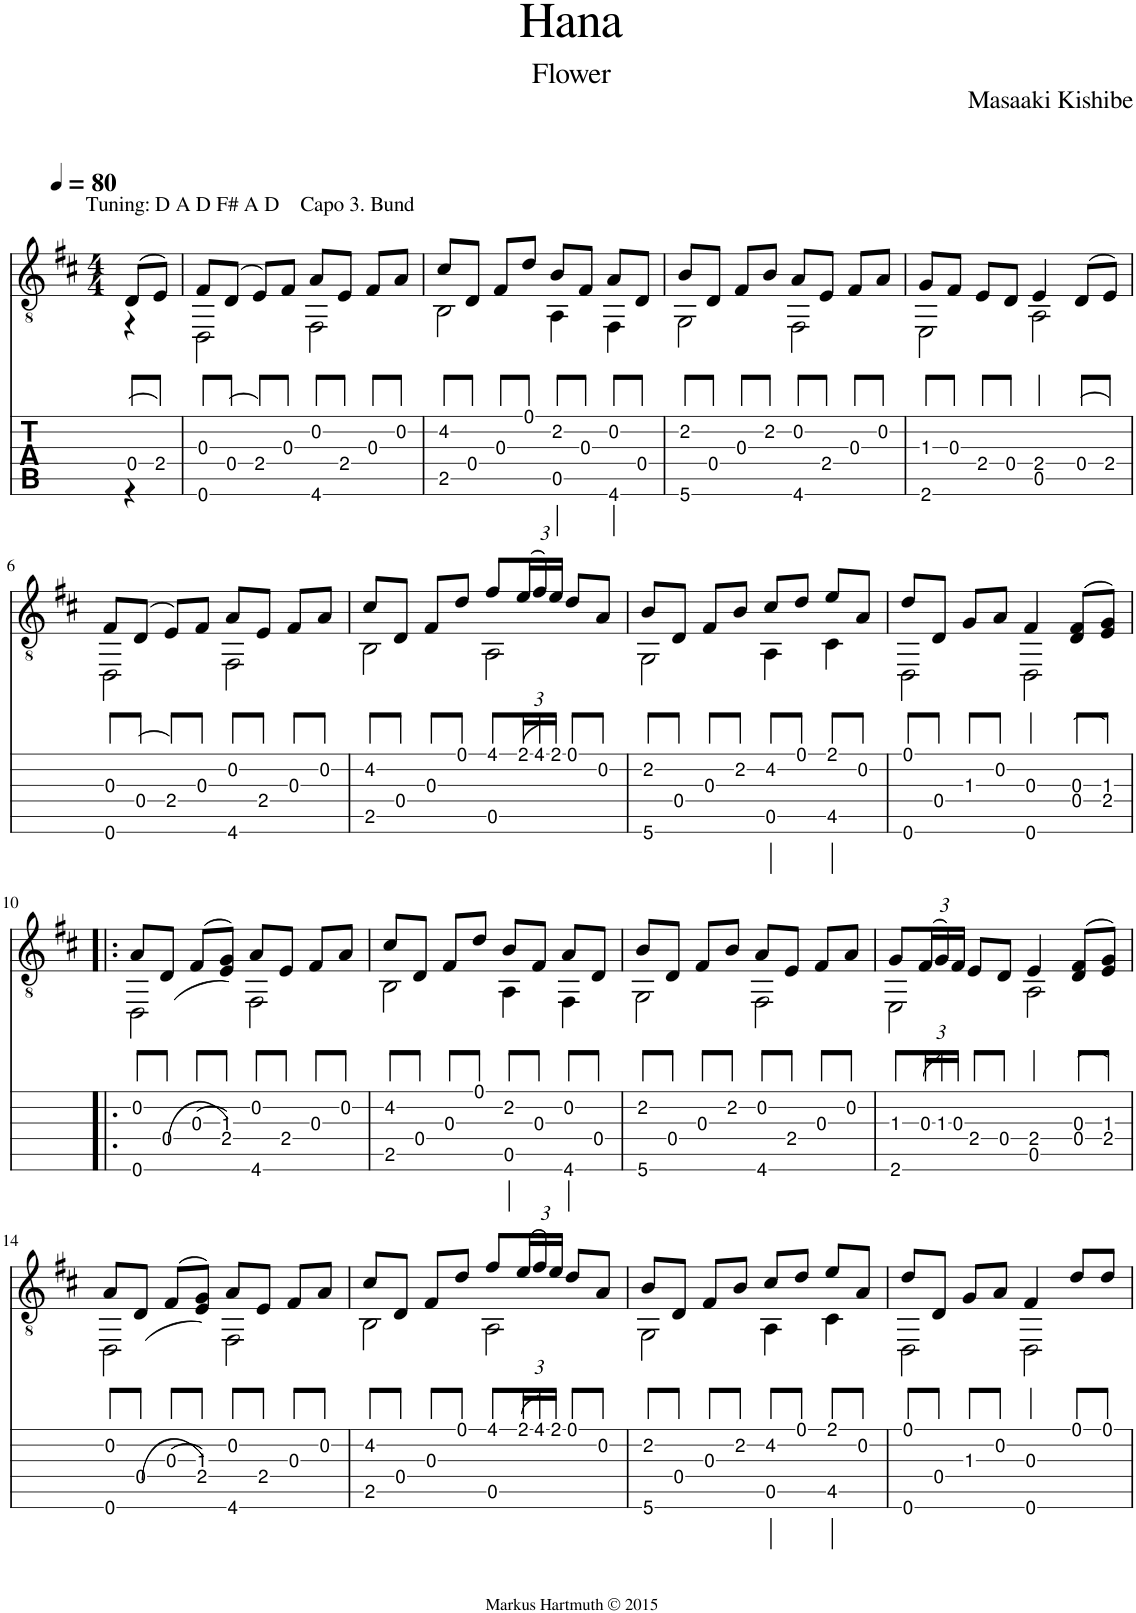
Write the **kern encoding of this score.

**kern	**kern
*part1	*part1
*staff2	*staff1
*I"Guitar	*
*I'Guit.	*
*stria6	*
*	*clefGv2
*k[f#c#]	*k[f#c#]
*M4/4	*M4/4
*MM80	*MM80
=1	=1
*^	*^
!	!	!LO:TX:a:t=Tuning&colon; D A D F# A D    Capo 3. Bund	!
8D/L	4r	(8D/L	4r
8E/J	.	8E/J)	.
=2	=2	=2	=2
8F#/L	2DD	8F#/L	2DD\
8D/J	.	(8D/J	.
8E/L	.	8E/L)	.
8F#/J	.	8F#/J	.
8A/L	2FF#	8A/L	2FF#\
8E/J	.	8E/J	.
8F#/L	.	8F#/L	.
8A/J	.	8A/J	.
=3	=3	=3	=3
8c#/L	2BB	8c#/L	2BB\
8D/J	.	8D/J	.
8F#/L	.	8F#/L	.
8d/J	.	8d/J	.
8B/L	4AA\	8B/L	4AA\
8F#/J	.	8F#/J	.
8A/L	4FF#\	8A/L	4FF#\
8D/J	.	8D/J	.
=4	=4	=4	=4
8B/L	2GG	8B/L	2GG\
8D/J	.	8D/J	.
8F#/L	.	8F#/L	.
8B/J	.	8B/J	.
8A/L	2FF#	8A/L	2FF#\
8E/J	.	8E/J	.
8F#/L	.	8F#/L	.
8A/J	.	8A/J	.
=5	=5	=5	=5
8G/L	2EE	8G/L	2EE\
8F#/J	.	8F#/J	.
8E/L	.	8E/L	.
8D/J	.	8D/J	.
4E/	2AA	4E/	2AA\
8D/L	.	(8D/L	.
8E/J	.	8E/J)	.
!!LO:LB:g=z	!!
=6	=6	=6	=6
8F#/L	2DD	8F#/L	2DD\
8D/J	.	(8D/J	.
8E/L	.	8E/L)	.
8F#/J	.	8F#/J	.
8A/L	2FF#	8A/L	2FF#\
8E/J	.	8E/J	.
8F#/L	.	8F#/L	.
8A/J	.	8A/J	.
=7	=7	=7	=7
8c#/L	2BB	8c#/L	2BB\
8D/J	.	8D/J	.
8F#/L	.	8F#/L	.
8d/J	.	8d/J	.
8f#/L	2AA	8f#/L	2AA\
*Xbrackettup	*	*Xbrackettup	*
24e/L	.	(24e/L	.
24f#/	.	24f#/)	.
24e/JJ	.	24e/JJ	.
8d/L	.	8d/L	.
8A/J	.	8A/J	.
=8	=8	=8	=8
8B/L	2GG	8B/L	2GG\
8D/J	.	8D/J	.
8F#/L	.	8F#/L	.
8B/J	.	8B/J	.
8c#/L	4AA\	8c#/L	4AA\
8d/J	.	8d/J	.
8e/L	4C#\	8e/L	4C#\
8A/J	.	8A/J	.
=9	=9	=9	=9
8d/L	2DD	8d/L	2DD\
8D/J	.	8D/J	.
8G/L	.	8G/L	.
8A/J	.	8A/J	.
4F#/	2DD	4F#/	2DD\
8D/ 8F#/L	.	(8D/ 8F#/L	.
8E/ 8G/J	.	8E/ 8G/J)	.
!!LO:LB:g=z	!!
=10!|:	=10!|:	=10!|:	=10!|:
8A/L	2DD	8A/L	2DD\
8D/J	.	(8D/J	.
8F#/L	.	(8F#/L	.
8E/ 8G/J	.	8E/ 8G/J))	.
8A/L	2FF#	8A/L	2FF#\
8E/J	.	8E/J	.
8F#/L	.	8F#/L	.
8A/J	.	8A/J	.
=11	=11	=11	=11
8c#/L	2BB	8c#/L	2BB\
8D/J	.	8D/J	.
8F#/L	.	8F#/L	.
8d/J	.	8d/J	.
8B/L	4AA\	8B/L	4AA\
8F#/J	.	8F#/J	.
8A/L	4FF#\	8A/L	4FF#\
8D/J	.	8D/J	.
=12	=12	=12	=12
8B/L	2GG	8B/L	2GG\
8D/J	.	8D/J	.
8F#/L	.	8F#/L	.
8B/J	.	8B/J	.
8A/L	2FF#	8A/L	2FF#\
8E/J	.	8E/J	.
8F#/L	.	8F#/L	.
8A/J	.	8A/J	.
=13	=13	=13	=13
8G/L	2EE	8G/L	2EE\
24F#/L	.	(24F#/L	.
24G/	.	24G/)	.
24F#/JJ	.	24F#/JJ	.
8E/L	.	8E/L	.
8D/J	.	8D/J	.
4E/	2AA	4E/	2AA\
8D/ 8F#/L	.	(8D/ 8F#/L	.
8E/ 8G/J	.	8E/ 8G/J)	.
!!LO:LB:g=z	!!
=14	=14	=14	=14
8A/L	2DD	8A/L	2DD\
8D/J	.	(8D/J	.
8F#/L	.	(8F#/L	.
8E/ 8G/J	.	8E/ 8G/J))	.
8A/L	2FF#	8A/L	2FF#\
8E/J	.	8E/J	.
8F#/L	.	8F#/L	.
8A/J	.	8A/J	.
=15	=15	=15	=15
8c#/L	2BB	8c#/L	2BB\
8D/J	.	8D/J	.
8F#/L	.	8F#/L	.
8d/J	.	8d/J	.
8f#/L	2AA	8f#/L	2AA\
24e/L	.	(24e/L	.
24f#/	.	24f#/)	.
24e/JJ	.	24e/JJ	.
8d/L	.	8d/L	.
8A/J	.	8A/J	.
=16	=16	=16	=16
8B/L	2GG	8B/L	2GG\
8D/J	.	8D/J	.
8F#/L	.	8F#/L	.
8B/J	.	8B/J	.
8c#/L	4AA\	8c#/L	4AA\
8d/J	.	8d/J	.
8e/L	4C#\	8e/L	4C#\
8A/J	.	8A/J	.
=17	=17	=17	=17
8d/L	2DD	8d/L	2DD\
8D/J	.	8D/J	.
8G/L	.	8G/L	.
8A/J	.	8A/J	.
4F#/	2DD	4F#/	2DD\
8d/L	.	8d/L	.
8d/J	.	8d/J	.
*v	*v	*	*
*	*v	*v
=	=
*-	*-
